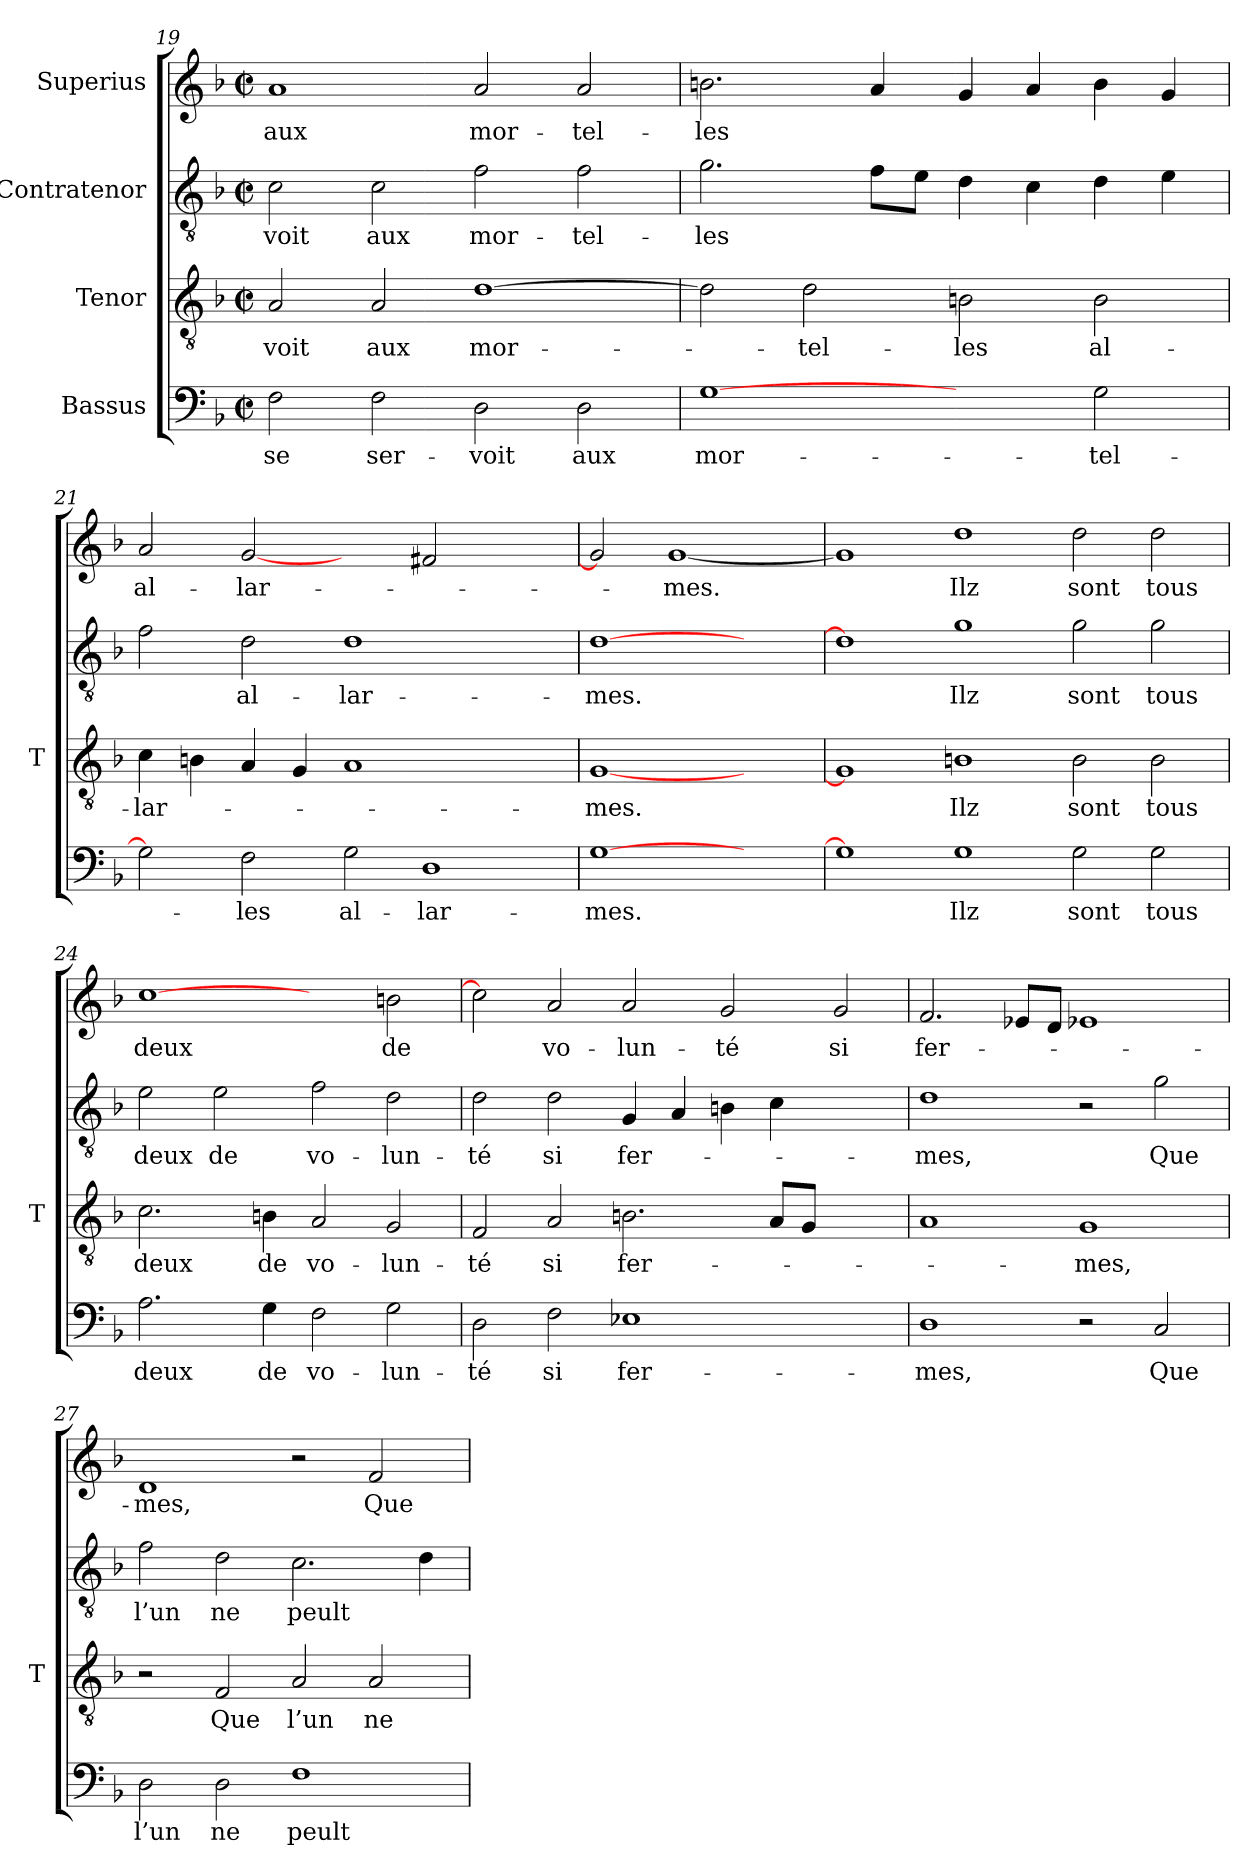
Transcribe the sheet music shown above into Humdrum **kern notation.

**kern	**text	**kern	**text	**kern	**text	**kern	**text
*part4	*part4	*part3	*part3	*part2	*part2	*part1	*part1
*staff4	*staff4	*staff3	*staff3	*staff2	*staff2	*staff1	*staff1
*I"Bassus	*	*I"Tenor	*	*I"Contratenor	*	*I"Superius	*
*	*	*I'T	*	*	*	*	*
*clefF4	*	*clefGv2	*	*clefGv2	*	*clefG2	*
*k[b-]	*	*k[b-]	*	*k[b-]	*	*k[b-]	*
*F:	*	*F:	*	*F:	*	*F:	*
*M2/2	*	*M2/2	*	*M2/2	*	*M2/2	*
*met(c|)	*	*met(c|)	*	*met(c|)	*	*met(c|)	*
=19	=19	=19	=19	=19	=19	=19	=19
2F	-se	2A	-voit	2c	-voit	1a	-aux
2F	ser-	2A	-aux	2c	-aux	.	.
2D	-voit	[1d	mor-	2f	mor-	2a	mor-
2D	-aux	.	.	2f	tel-	2a	tel-
!!LO:LB:g=z
=20	=20	=20	=20	=20	=20	=20	=20
[1G	mor-	2d]	.	2.g	-les	2.b	-les
.	.	2d	tel-	.	.	.	.
.	.	.	.	8fL	.	4a	.
.	.	.	.	8eJ	.	.	.
2ryy	.	2Bn	-les	4d	.	4g	.
.	.	.	.	4c	.	4a	.
2G	tel-	2B	al-	4d	.	4b	.
.	.	.	.	4e	.	4g	.
=21	=21	=21	=21	=21	=21	=21	=21
2G]	.	4c	lar-	2f	.	2a	al-
.	.	4Bn	.	.	.	.	.
2F	-les	4A	.	2d	al-	[2g	lar-
.	.	4G	.	.	.	.	.
2G	al-	1A	.	1d	lar-	2ryy	.
1D	lar-	.	.	.	.	2f#X	.
.	.	2ryy	.	2ryy	.	2ryy	.
=22	=22	=22	=22	=22	=22	=22	=22
[1G	-mes.	[1G	-mes.	[1d	-mes.	2g]	.
.	.	.	.	.	.	[1g	-mes.
2ryy	.	2ryy	.	2ryy	.	.	.
=23	=23	=23	=23	=23	=23	=23	=23
1G]	.	1G]	.	1d]	.	1g]	.
1G	-Ilz	1Bn	-Ilz	1g	-Ilz	1dd	-Ilz
2G	-sont	2B	-sont	2g	-sont	2dd	-sont
2G	-tous	2B	-tous	2g	-tous	2dd	-tous
=24	=24	=24	=24	=24	=24	=24	=24
2.A	-deux	2.c	-deux	2e	-deux	[1cc	-deux
.	.	.	.	2e	-de	.	.
4G	-de	4Bn	-de	.	.	.	.
2F	vo-	2A	vo-	2f	vo-	2ryy	.
2G	lun-	2G	lun-	2d	lun-	2b	-de
!!LO:LB:g=z
=25	=25	=25	=25	=25	=25	=25	=25
2D	-té	2F	-té	2d	-té	2cc]	.
2F	-si	2A	-si	2d	-si	2a	vo-
1E-X	fer-	2.Bn	fer-	4G	fer-	2a	lun-
.	.	.	.	4A	.	.	.
.	.	.	.	4Bn	.	2g	-té
.	.	8AL	.	4c	.	.	.
.	.	8GJ	.	.	.	.	.
2ryy	.	2ryy	.	2ryy	.	2g	-si
=26	=26	=26	=26	=26	=26	=26	=26
1D	-mes,	1A	.	1d	-mes,	2.f	fer-
.	.	.	.	.	.	8e-XL	.
.	.	.	.	.	.	8dJ	.
2r	.	1G	-mes,	2r	.	1e-X	.
2C	-Que	.	.	2g	-Que	.	.
=27	=27	=27	=27	=27	=27	=27	=27
2D	-l’un	2r	.	2f	-l’un	1d	-mes,
2D	-ne	2F	-Que	2d	-ne	.	.
1F	-peult	2A	-l’un	2.c	-peult	2r	.
.	.	2A	-ne	.	.	2f	-Que
.	.	.	.	4d	.	.	.
=	=	=	=	=	=	=	=
*-	*-	*-	*-	*-	*-	*-	*-
